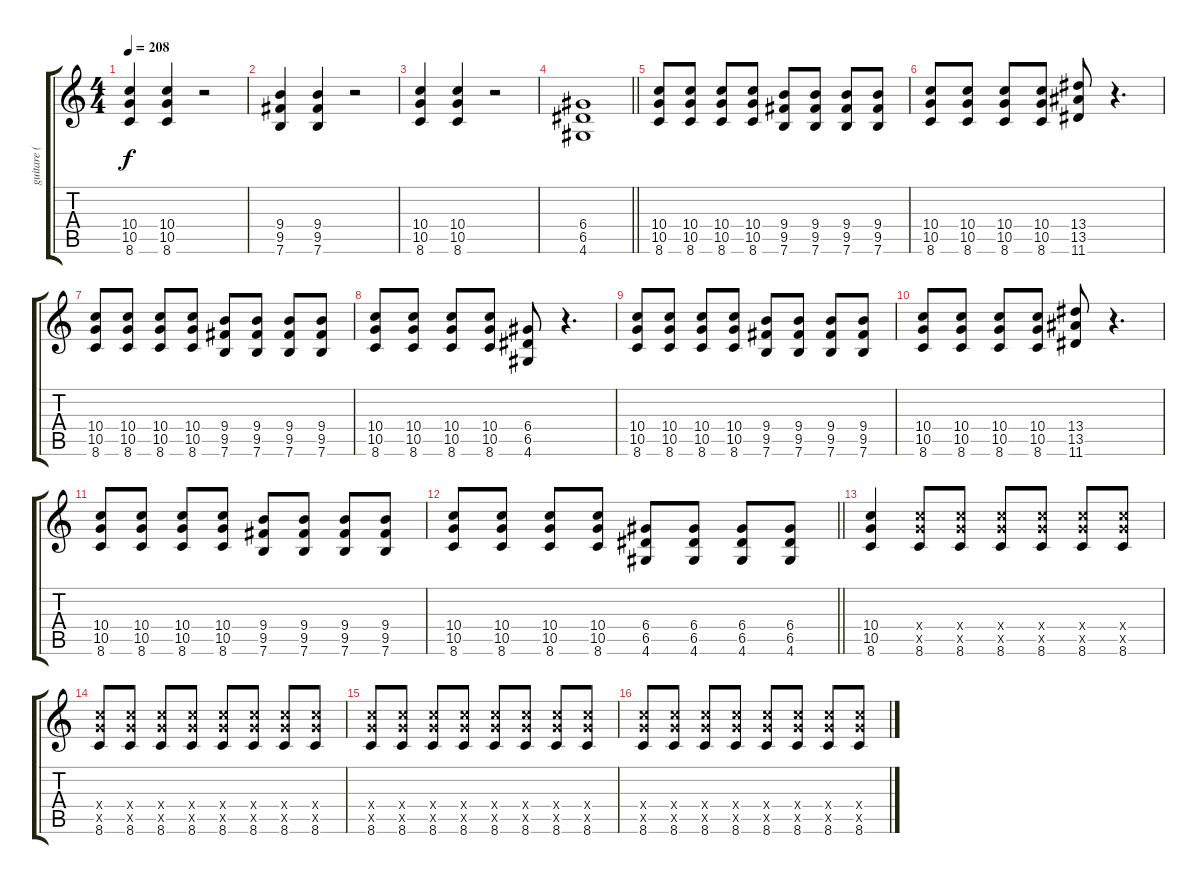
\track ("guitare ( Yves ) " "guitare ( ") {instrument distortionguitar}
\staff {score tabs}
\tuning (E4 B3 G3 D3 A2 E2) {hide}
\ts (4 4)
\tempo 208
\clef g2
\ks c
(10.4 10.5 8.6).4{dy f} (10.4 10.5 8.6).4 r.2 |
(9.4 9.5 7.6).4 (9.4 9.5 7.6).4 r.2 |
(10.4 10.5 8.6).4 (10.4 10.5 8.6).4 r.2 |
\barLineRight lightlight
(6.4 6.5 4.6).1 |
(10.4 10.5 8.6).8 (10.4 10.5 8.6).8 (10.4 10.5 8.6).8 (10.4 10.5 8.6).8 (9.4 9.5 7.6).8 (9.4 9.5 7.6).8 (9.4 9.5 7.6).8 (9.4 9.5 7.6).8 |
(10.4 10.5 8.6).8 (10.4 10.5 8.6).8 (10.4 10.5 8.6).8 (10.4 10.5 8.6).8 (13.4 13.5 11.6).8 r.4{d} |
(10.4 10.5 8.6).8 (10.4 10.5 8.6).8 (10.4 10.5 8.6).8 (10.4 10.5 8.6).8 (9.4 9.5 7.6).8 (9.4 9.5 7.6).8 (9.4 9.5 7.6).8 (9.4 9.5 7.6).8 |
(10.4 10.5 8.6).8 (10.4 10.5 8.6).8 (10.4 10.5 8.6).8 (10.4 10.5 8.6).8 (6.4 6.5 4.6).8 r.4{d} |
(10.4 10.5 8.6).8 (10.4 10.5 8.6).8 (10.4 10.5 8.6).8 (10.4 10.5 8.6).8 (9.4 9.5 7.6).8 (9.4 9.5 7.6).8 (9.4 9.5 7.6).8 (9.4 9.5 7.6).8 |
(10.4 10.5 8.6).8 (10.4 10.5 8.6).8 (10.4 10.5 8.6).8 (10.4 10.5 8.6).8 (13.4 13.5 11.6).8 r.4{d} |
(10.4 10.5 8.6).8 (10.4 10.5 8.6).8 (10.4 10.5 8.6).8 (10.4 10.5 8.6).8 (9.4 9.5 7.6).8 (9.4 9.5 7.6).8 (9.4 9.5 7.6).8 (9.4 9.5 7.6).8 |
\barLineRight lightlight
(10.4 10.5 8.6).8 (10.4 10.5 8.6).8 (10.4 10.5 8.6).8 (10.4 10.5 8.6).8 (6.4 6.5 4.6).8 (6.4 6.5 4.6).8 (6.4 6.5 4.6).8 (6.4 6.5 4.6).8 |
(10.4 10.5 8.6).4{volume 8} (10.4{x} 10.5{x} 8.6).8 (10.4{x} 10.5{x} 8.6).8 (10.4{x} 10.5{x} 8.6).8 (10.4{x} 10.5{x} 8.6).8 (10.4{x} 10.5{x} 8.6).8 (10.4{x} 10.5{x} 8.6).8 |
(10.4{x} 10.5{x} 8.6).8 (10.4{x} 10.5{x} 8.6).8 (10.4{x} 10.5{x} 8.6).8 (10.4{x} 10.5{x} 8.6).8 (10.4{x} 10.5{x} 8.6).8 (10.4{x} 10.5{x} 8.6).8 (10.4{x} 10.5{x} 8.6).8 (10.4{x} 10.5{x} 8.6).8 |
(10.4{x} 10.5{x} 8.6).8 (10.4{x} 10.5{x} 8.6).8 (10.4{x} 10.5{x} 8.6).8 (10.4{x} 10.5{x} 8.6).8 (10.4{x} 10.5{x} 8.6).8 (10.4{x} 10.5{x} 8.6).8 (10.4{x} 10.5{x} 8.6).8 (10.4{x} 10.5{x} 8.6).8 |
(10.4{x} 10.5{x} 8.6).8 (10.4{x} 10.5{x} 8.6).8 (10.4{x} 10.5{x} 8.6).8 (10.4{x} 10.5{x} 8.6).8 (10.4{x} 10.5{x} 8.6).8 (10.4{x} 10.5{x} 8.6).8 (10.4{x} 10.5{x} 8.6).8 (10.4{x} 10.5{x} 8.6).8
